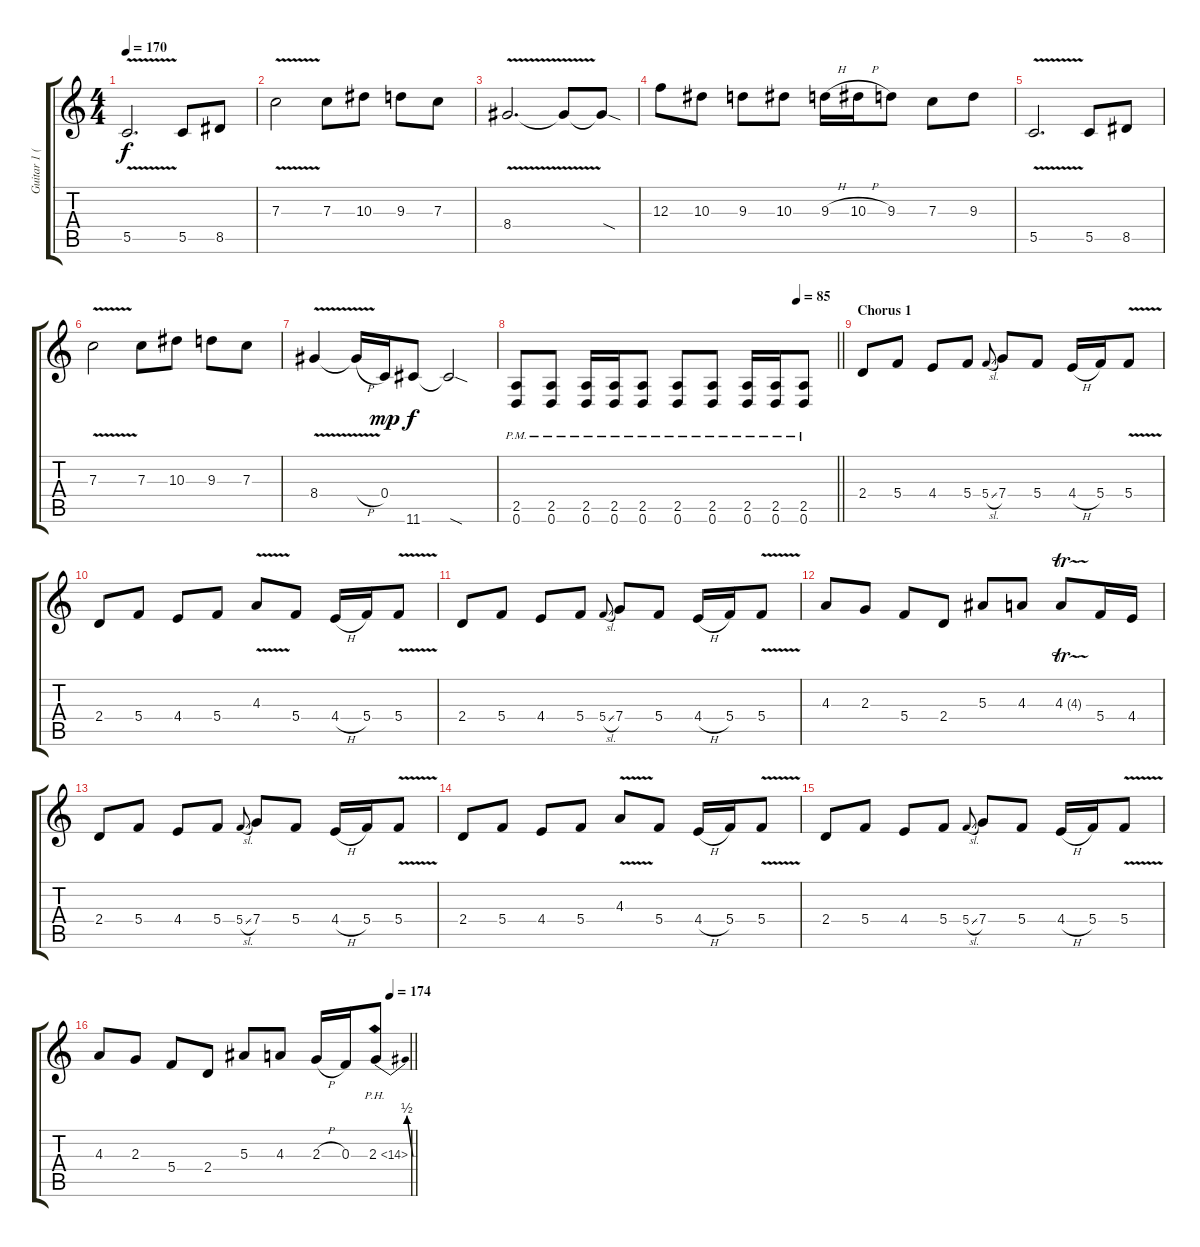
\track ("Guitar 1 (Distortion)" "Guitar 1 (") {instrument distortionguitar}
\staff {score tabs}
\tuning (D4 A3 F3 C3 G2 D2) {hide}
\ts (4 4)
\tempo 170
\clef g2
\ks c
5.5{v}.2{d dy f} 5.5.8 8.5.8 |
7.3{v}.2 7.3.8 10.3.8 9.3.8 7.3.8 |
8.4{v}.2{d} 8.4{t}.8 8.4{sod t}.8 |
12.3.8 10.3.8 9.3.8 10.3.8 9.3{h}.16 10.3{h}.16 9.3.8 7.3.8 9.3.8 |
5.5{v}.2{d} 5.5.8 8.5.8 |
7.3{v}.2 7.3.8 10.3.8 9.3.8 7.3.8 |
8.4{v}.4 8.4{h t}.16 0.4.16{dy mp} 11.6.8{dy f} 11.6{sod t}.2 |
\tempo (85 0.875)
\barLineRight lightlight
(2.5{pm} 0.6{pm}).8 (2.5{pm} 0.6{pm}).8 (2.5{pm} 0.6{pm}).16 (2.5{pm} 0.6{pm}).16 (2.5{pm} 0.6{pm}).8 (2.5{pm} 0.6{pm}).8 (2.5{pm} 0.6{pm}).8 (2.5{pm} 0.6{pm}).16 (2.5{pm} 0.6{pm}).16 (2.5{pm} 0.6{pm}).8 |
\section ("" "Chorus 1")
2.4.8 5.4.8 4.4.8 5.4.8 5.4{sl}.8{gr onbeat} 7.4.8 5.4.8 4.4{h}.16 5.4.16 5.4{v}.8 |
2.4.8 5.4.8 4.4.8 5.4.8 4.3{v}.8 5.4.8 4.4{h}.16 5.4.16 5.4{v}.8 |
2.4.8 5.4.8 4.4.8 5.4.8 5.4{sl}.8{gr onbeat} 7.4.8 5.4.8 4.4{h}.16 5.4.16 5.4{v}.8 |
4.3.8 2.3.8 5.4.8 2.4.8 5.3.8 4.3.8 4.3{tr (4 64)}.8 5.4.16 4.4.16 |
2.4.8 5.4.8 4.4.8 5.4.8 5.4{sl}.8{gr onbeat} 7.4.8 5.4.8 4.4{h}.16 5.4.16 5.4{v}.8 |
2.4.8 5.4.8 4.4.8 5.4.8 4.3{v}.8 5.4.8 4.4{h}.16 5.4.16 5.4{v}.8 |
2.4.8 5.4.8 4.4.8 5.4.8 5.4{sl}.8{gr onbeat} 7.4.8 5.4.8 4.4{h}.16 5.4.16 5.4{v}.8 |
\tempo (174 0.9375)
\barLineRight lightlight
4.3.8 2.3.8 5.4.8 2.4.8 5.3.8 4.3.8 2.3{h}.16 0.3.16 2.3{be (bend 0 0 60 2) ph 12}.8
